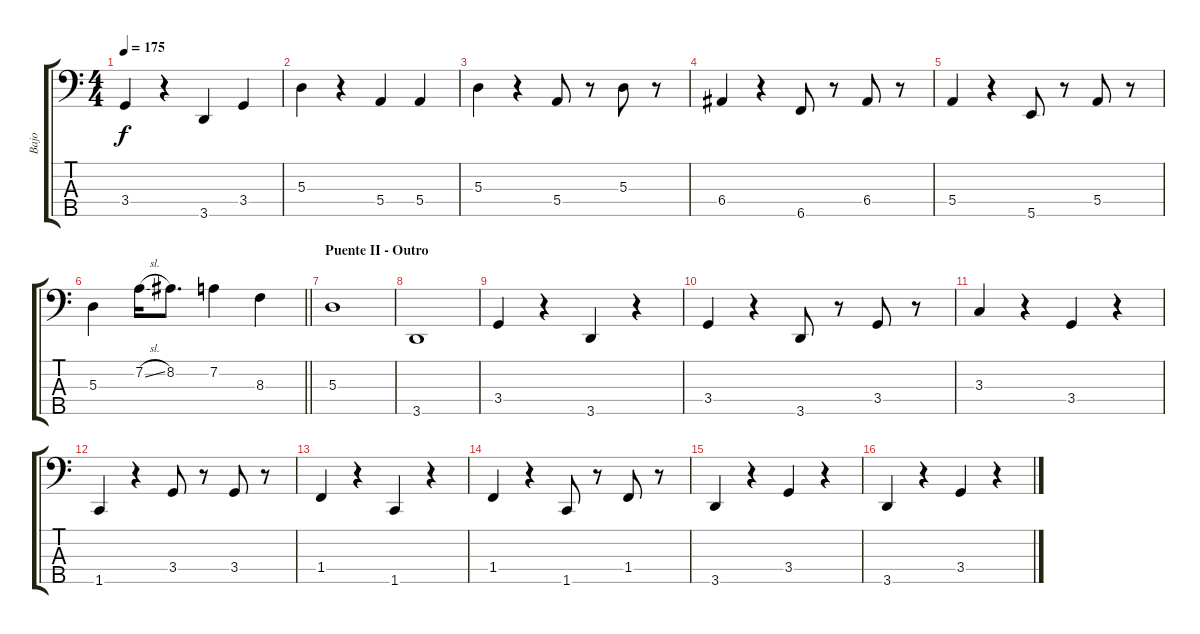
\track ("Bajo" "Bajo") {instrument electricbassfinger}
\staff {score tabs}
\tuning (G2 D2 A1 E1 B0) {hide}
\ts (4 4)
\tempo 175
\clef f4
\ks c
3.4.4{dy f} r.4 3.5.4 3.4.4 |
5.3.4 r.4 5.4.4 5.4.4 |
5.3.4 r.4 5.4.8 r.8 5.3.8 r.8 |
6.4.4 r.4 6.5.8 r.8 6.4.8 r.8 |
5.4.4 r.4 5.5.8 r.8 5.4.8 r.8 |
\barLineRight lightlight
5.3.4 7.2{sl}.16 8.2.8{d} 7.2.4 8.3.4 |
\section ("" "Puente II - Outro")
5.3.1 |
3.5.1 |
3.4.4 r.4 3.5.4 r.4 |
3.4.4 r.4 3.5.8 r.8 3.4.8 r.8 |
3.3.4 r.4 3.4.4 r.4 |
1.5.4 r.4 3.4.8 r.8 3.4.8 r.8 |
1.4.4 r.4 1.5.4 r.4 |
1.4.4 r.4 1.5.8 r.8 1.4.8 r.8 |
3.5.4 r.4 3.4.4 r.4 |
3.5.4 r.4 3.4.4 r.4
